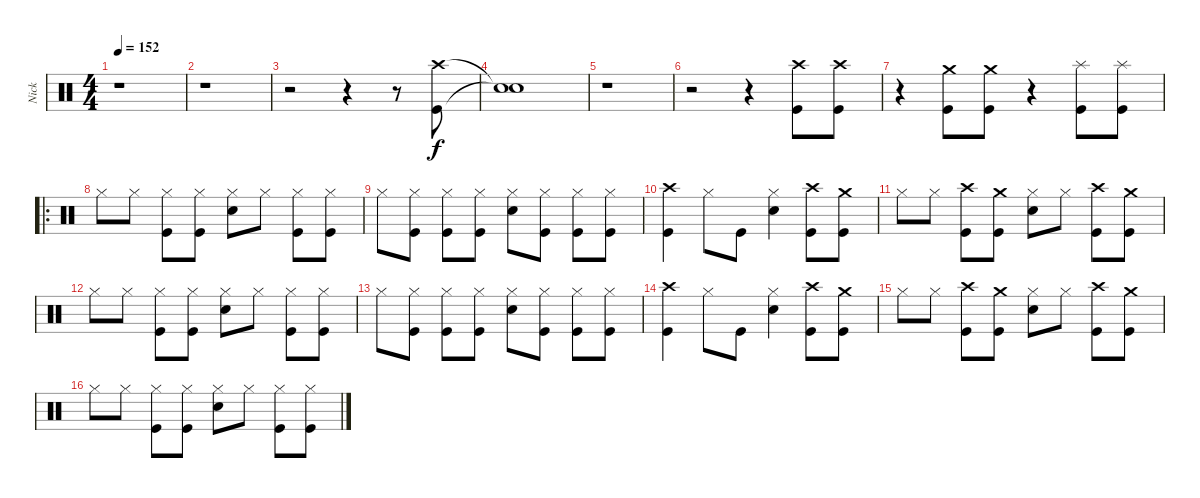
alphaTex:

\track ("Nick" "Nick") {instrument percussion}
\staff {score}
\articulation defaults
\ts (4 4)
\tempo 152
\clef neutral
\ks c
r.1{dy f} |
r.1 |
r.2 r.4 r.8 ("Kick (hit)" "Crash high (hit)").8 |
("Snare (hit)"{t} "Snare (hit)"{t}).1 |
r.1 |
r.2 r.4 ("Kick (hit)" "Crash high (hit)").8 ("Kick (hit)" "Crash high (hit)").8 |
r.4 ("Kick (hit)" "Crash medium (hit)").8 ("Kick (hit)" "Crash medium (hit)").8 r.4 ("Kick (hit)" "Splash (hit)").8 ("Kick (hit)" "Splash (hit)").8 |
\ro "Hi-Hat (closed)".8 "Hi-Hat (closed)".8
("Kick (hit)" "Hi-Hat (closed)").8 ("Kick (hit)" "Hi-Hat (closed)").8 ("Hi-Hat (closed)" "Snare (hit) 2").8 "Hi-Hat (closed)".8 ("Kick (hit)" "Hi-Hat (closed)").8 ("Kick (hit)" "Hi-Hat (closed)").8 |
"Hi-Hat (closed)".8 ("Kick (hit)" "Hi-Hat (closed)").8 ("Kick (hit)" "Hi-Hat (closed)").8 ("Kick (hit)" "Hi-Hat (closed)").8 ("Hi-Hat (closed)" "Snare (hit) 2").8 ("Kick (hit)" "Hi-Hat (closed)").8 ("Kick (hit)" "Hi-Hat (closed)").8 ("Kick (hit)" "Hi-Hat (closed)").8 |
("Kick (hit)" "Crash high (hit)").4 "Hi-Hat (closed)".8 "Kick (hit)".8 ("Hi-Hat (closed)" "Snare (hit) 2").4 ("Kick (hit)" "Crash high (hit)").8 ("Kick (hit)" "Crash medium (hit)").8 |
"Hi-Hat (closed)".8 "Hi-Hat (closed)".8 ("Kick (hit)" "Crash high (hit)").8 ("Kick (hit)" "Crash medium (hit)").8 ("Hi-Hat (closed)" "Snare (hit) 2").8 "Hi-Hat (closed)".8 ("Kick (hit)" "Crash high (hit)").8 ("Kick (hit)" "Crash medium (hit)").8 |
"Hi-Hat (closed)".8 "Hi-Hat (closed)".8 ("Kick (hit)" "Hi-Hat (closed)").8 ("Kick (hit)" "Hi-Hat (closed)").8 ("Hi-Hat (closed)" "Snare (hit) 2").8 "Hi-Hat (closed)".8 ("Kick (hit)" "Hi-Hat (closed)").8 ("Kick (hit)" "Hi-Hat (closed)").8 |
"Hi-Hat (closed)".8 ("Kick (hit)" "Hi-Hat (closed)").8 ("Kick (hit)" "Hi-Hat (closed)").8 ("Kick (hit)" "Hi-Hat (closed)").8 ("Hi-Hat (closed)" "Snare (hit) 2").8 ("Kick (hit)" "Hi-Hat (closed)").8 ("Kick (hit)" "Hi-Hat (closed)").8 ("Kick (hit)" "Hi-Hat (closed)").8 |
("Kick (hit)" "Crash high (hit)").4 "Hi-Hat (closed)".8 "Kick (hit)".8 ("Hi-Hat (closed)" "Snare (hit) 2").4 ("Kick (hit)" "Crash high (hit)").8 ("Kick (hit)" "Crash medium (hit)").8 |
"Hi-Hat (closed)".8 "Hi-Hat (closed)".8 ("Kick (hit)" "Crash high (hit)").8 ("Kick (hit)" "Crash medium (hit)").8 ("Hi-Hat (closed)" "Snare (hit) 2").8 "Hi-Hat (closed)".8 ("Kick (hit)" "Crash high (hit)").8 ("Kick (hit)" "Crash medium (hit)").8 |
"Hi-Hat (closed)".8 "Hi-Hat (closed)".8 ("Kick (hit)" "Hi-Hat (closed)").8 ("Kick (hit)" "Hi-Hat (closed)").8 ("Hi-Hat (closed)" "Snare (hit) 2").8 "Hi-Hat (closed)".8 ("Kick (hit)" "Hi-Hat (closed)").8 ("Kick (hit)" "Hi-Hat (closed)").8
